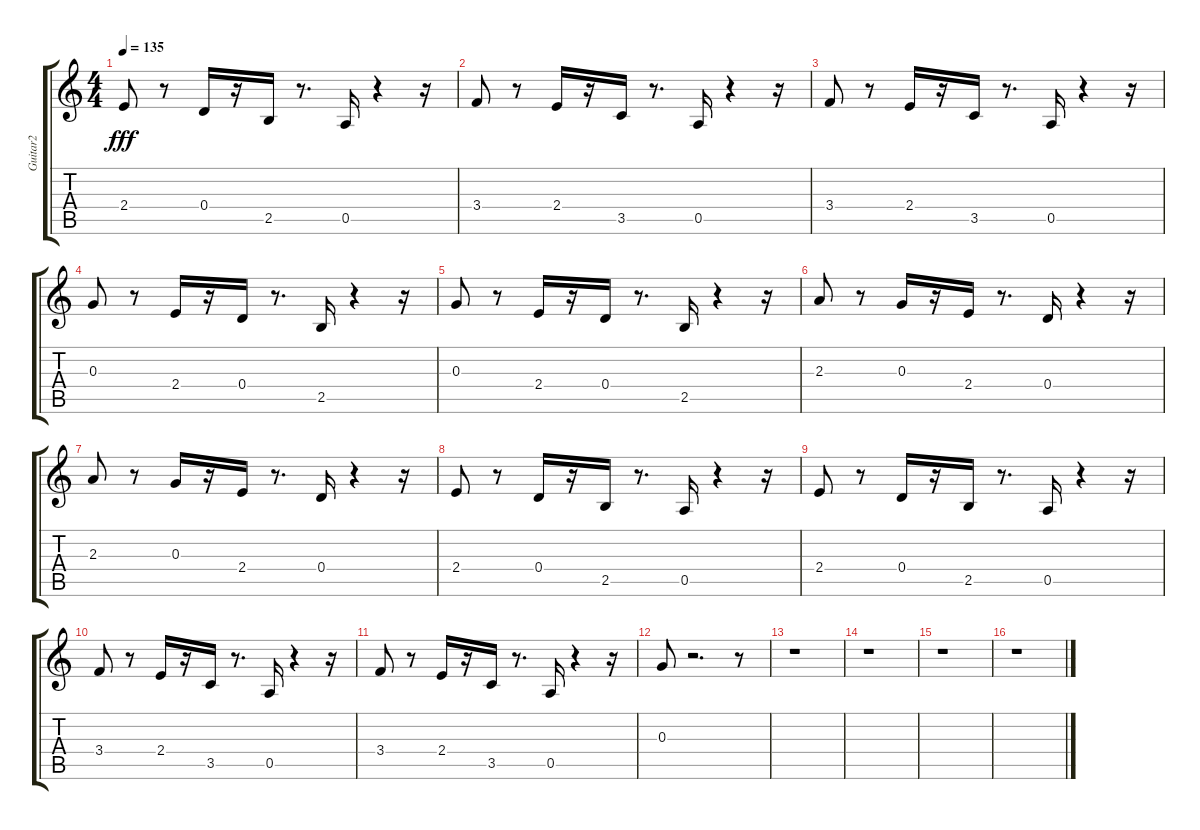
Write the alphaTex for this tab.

\track ("Guitar2" "Guitar2") {instrument electricguitarmuted}
\staff {score tabs}
\tuning (E4 B3 G3 D3 A2 E2) {hide}
\ts (4 4)
\tempo 135
\clef g2
\ks c
2.4.8{dy fff} r.8 0.4.16 r.16 2.5.16 r.8{d} 0.5.16 r.4 r.16 |
3.4.8 r.8 2.4.16 r.16 3.5.16 r.8{d} 0.5.16 r.4 r.16 |
3.4.8 r.8 2.4.16 r.16 3.5.16 r.8{d} 0.5.16 r.4 r.16 |
0.3.8 r.8 2.4.16 r.16 0.4.16 r.8{d} 2.5.16 r.4 r.16 |
0.3.8 r.8 2.4.16 r.16 0.4.16 r.8{d} 2.5.16 r.4 r.16 |
2.3.8 r.8 0.3.16 r.16 2.4.16 r.8{d} 0.4.16 r.4 r.16 |
2.3.8 r.8 0.3.16 r.16 2.4.16 r.8{d} 0.4.16 r.4 r.16 |
2.4.8 r.8 0.4.16 r.16 2.5.16 r.8{d} 0.5.16 r.4 r.16 |
2.4.8 r.8 0.4.16 r.16 2.5.16 r.8{d} 0.5.16 r.4 r.16 |
3.4.8 r.8 2.4.16 r.16 3.5.16 r.8{d} 0.5.16 r.4 r.16 |
3.4.8 r.8 2.4.16 r.16 3.5.16 r.8{d} 0.5.16 r.4 r.16 |
0.3.8 r.2{d} r.8 |
r.1 |
r.1 |
r.1 |
r.1
